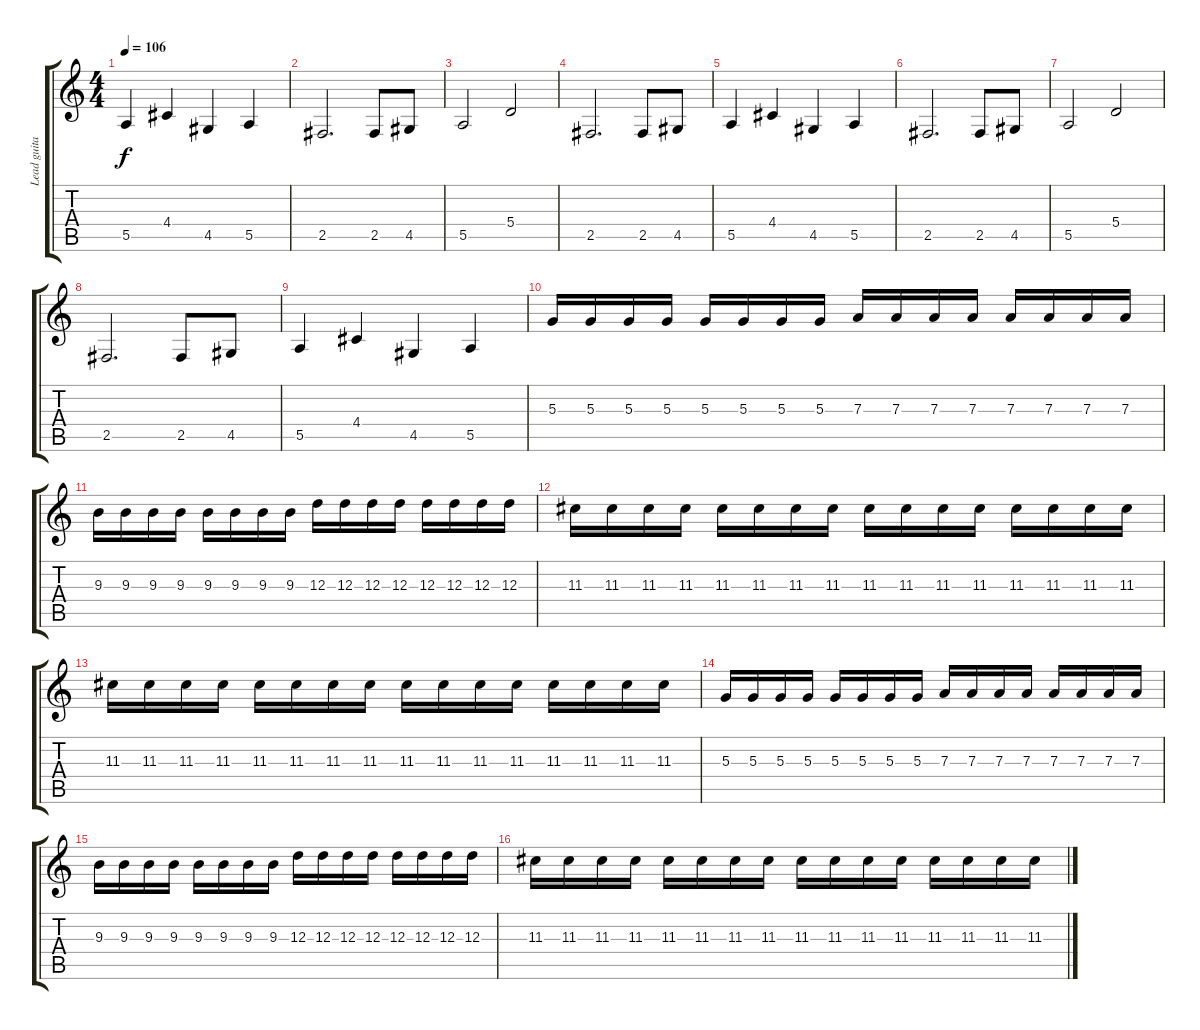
\track ("Lead guitar" "Lead guita") {instrument distortionguitar}
\staff {score tabs}
\tuning (B3 Gb3 D3 A2 E2 B1) {hide}
\ts (4 4)
\tempo 106
\clef g2
\ks c
5.5.4{dy f} 4.4.4 4.5.4 5.5.4 |
2.5.2{d} 2.5.8 4.5.8 |
5.5.2 5.4.2 |
2.5.2{d} 2.5.8 4.5.8 |
5.5.4 4.4.4 4.5.4 5.5.4 |
2.5.2{d} 2.5.8 4.5.8 |
5.5.2 5.4.2 |
2.5.2{d} 2.5.8 4.5.8 |
5.5.4 4.4.4 4.5.4 5.5.4 |
5.3.16 5.3.16 5.3.16 5.3.16 5.3.16 5.3.16 5.3.16 5.3.16 7.3.16 7.3.16 7.3.16 7.3.16 7.3.16 7.3.16 7.3.16 7.3.16 |
9.3.16 9.3.16 9.3.16 9.3.16 9.3.16 9.3.16 9.3.16 9.3.16 12.3.16 12.3.16 12.3.16 12.3.16 12.3.16 12.3.16 12.3.16 12.3.16 |
11.3.16 11.3.16 11.3.16 11.3.16 11.3.16 11.3.16 11.3.16 11.3.16 11.3.16 11.3.16 11.3.16 11.3.16 11.3.16 11.3.16 11.3.16 11.3.16 |
11.3.16 11.3.16 11.3.16 11.3.16 11.3.16 11.3.16 11.3.16 11.3.16 11.3.16 11.3.16 11.3.16 11.3.16 11.3.16 11.3.16 11.3.16 11.3.16 |
5.3.16 5.3.16 5.3.16 5.3.16 5.3.16 5.3.16 5.3.16 5.3.16 7.3.16 7.3.16 7.3.16 7.3.16 7.3.16 7.3.16 7.3.16 7.3.16 |
9.3.16 9.3.16 9.3.16 9.3.16 9.3.16 9.3.16 9.3.16 9.3.16 12.3.16 12.3.16 12.3.16 12.3.16 12.3.16 12.3.16 12.3.16 12.3.16 |
11.3.16 11.3.16 11.3.16 11.3.16 11.3.16 11.3.16 11.3.16 11.3.16 11.3.16 11.3.16 11.3.16 11.3.16 11.3.16 11.3.16 11.3.16 11.3.16
